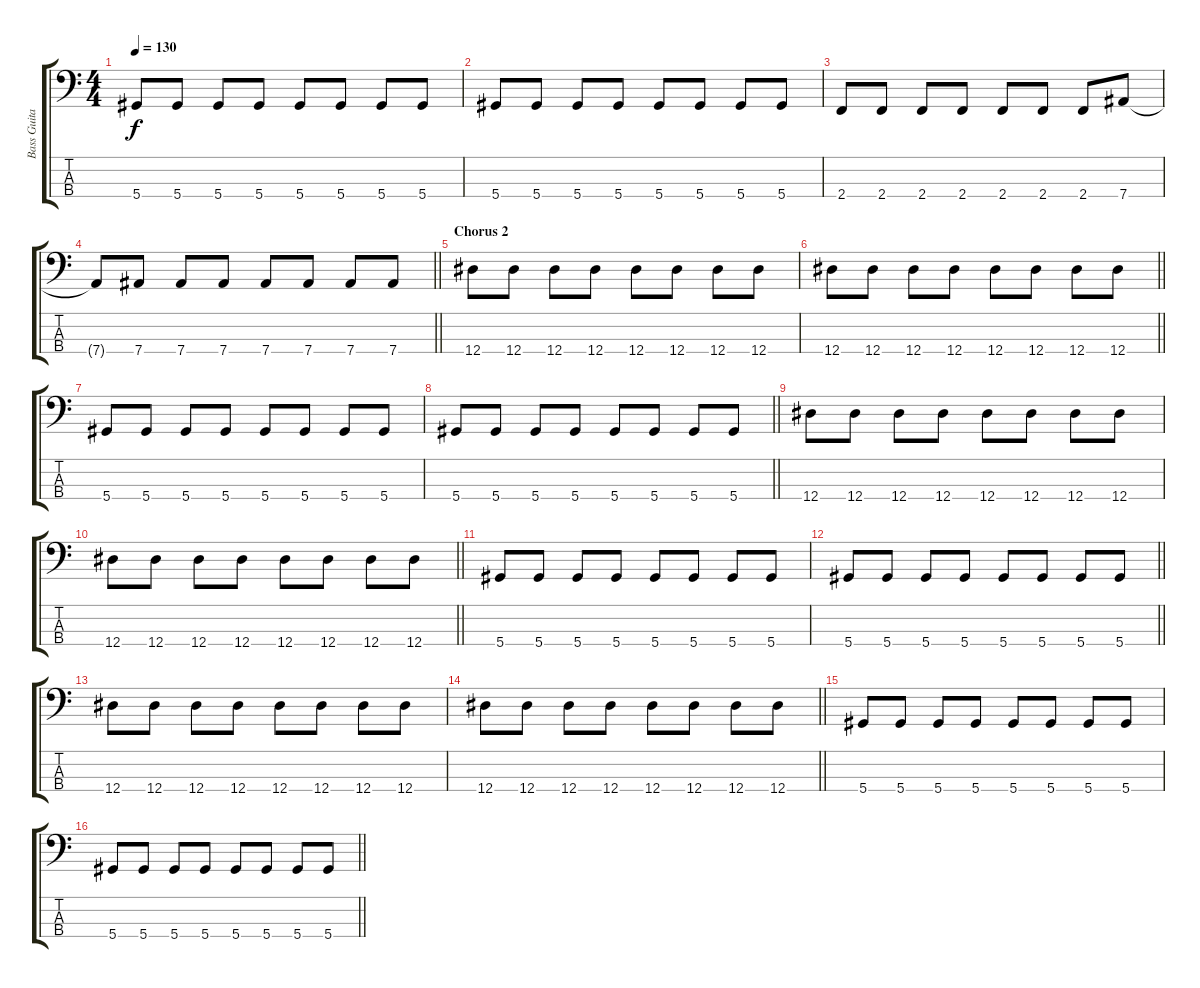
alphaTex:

\track ("Bass Guitar" "Bass Guita") {instrument electricbasspick}
\staff {score tabs}
\tuning (Gb2 Db2 Ab1 Eb1) {hide}
\ts (4 4)
\tempo 130
\clef f4
\ks c
5.4.8{dy f} 5.4.8 5.4.8 5.4.8 5.4.8 5.4.8 5.4.8 5.4.8 |
5.4.8 5.4.8 5.4.8 5.4.8 5.4.8 5.4.8 5.4.8 5.4.8 |
2.4.8 2.4.8 2.4.8 2.4.8 2.4.8 2.4.8 2.4.8 7.4.8 |
\barLineRight lightlight
7.4{t}.8 7.4.8 7.4.8 7.4.8 7.4.8 7.4.8 7.4.8 7.4.8 |
\section ("" "Chorus 2")
12.4.8 12.4.8 12.4.8 12.4.8 12.4.8 12.4.8 12.4.8 12.4.8 |
\barLineRight lightlight
12.4.8 12.4.8 12.4.8 12.4.8 12.4.8 12.4.8 12.4.8 12.4.8 |
5.4.8 5.4.8 5.4.8 5.4.8 5.4.8 5.4.8 5.4.8 5.4.8 |
\barLineRight lightlight
5.4.8 5.4.8 5.4.8 5.4.8 5.4.8 5.4.8 5.4.8 5.4.8 |
12.4.8 12.4.8 12.4.8 12.4.8 12.4.8 12.4.8 12.4.8 12.4.8 |
\barLineRight lightlight
12.4.8 12.4.8 12.4.8 12.4.8 12.4.8 12.4.8 12.4.8 12.4.8 |
5.4.8 5.4.8 5.4.8 5.4.8 5.4.8 5.4.8 5.4.8 5.4.8 |
\barLineRight lightlight
5.4.8 5.4.8 5.4.8 5.4.8 5.4.8 5.4.8 5.4.8 5.4.8 |
12.4.8 12.4.8 12.4.8 12.4.8 12.4.8 12.4.8 12.4.8 12.4.8 |
\barLineRight lightlight
12.4.8 12.4.8 12.4.8 12.4.8 12.4.8 12.4.8 12.4.8 12.4.8 |
5.4.8 5.4.8 5.4.8 5.4.8 5.4.8 5.4.8 5.4.8 5.4.8 |
\barLineRight lightlight
5.4.8 5.4.8 5.4.8 5.4.8 5.4.8 5.4.8 5.4.8 5.4.8
